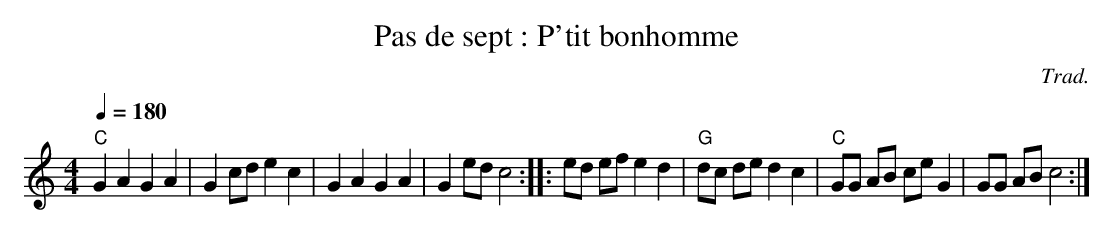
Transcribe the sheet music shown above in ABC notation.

X:1
T:Pas de sept : P'tit bonhomme
E:12
C:Trad.
M:4/4
L:1/16
K:C
Q:1/4=180
"C"G4 A4 G4 A4 | G4 c2d2 e4 c4 | G4 A4 G4 A4 | G4 e2d2 c8 ::\
e2d2 e2f2 e4 d4 | "G"d2c2 d2e2 d4 c4 | \
"C"G2G2 A2B2 c2e2 G4 | G2G2 A2B2 c8 :|
